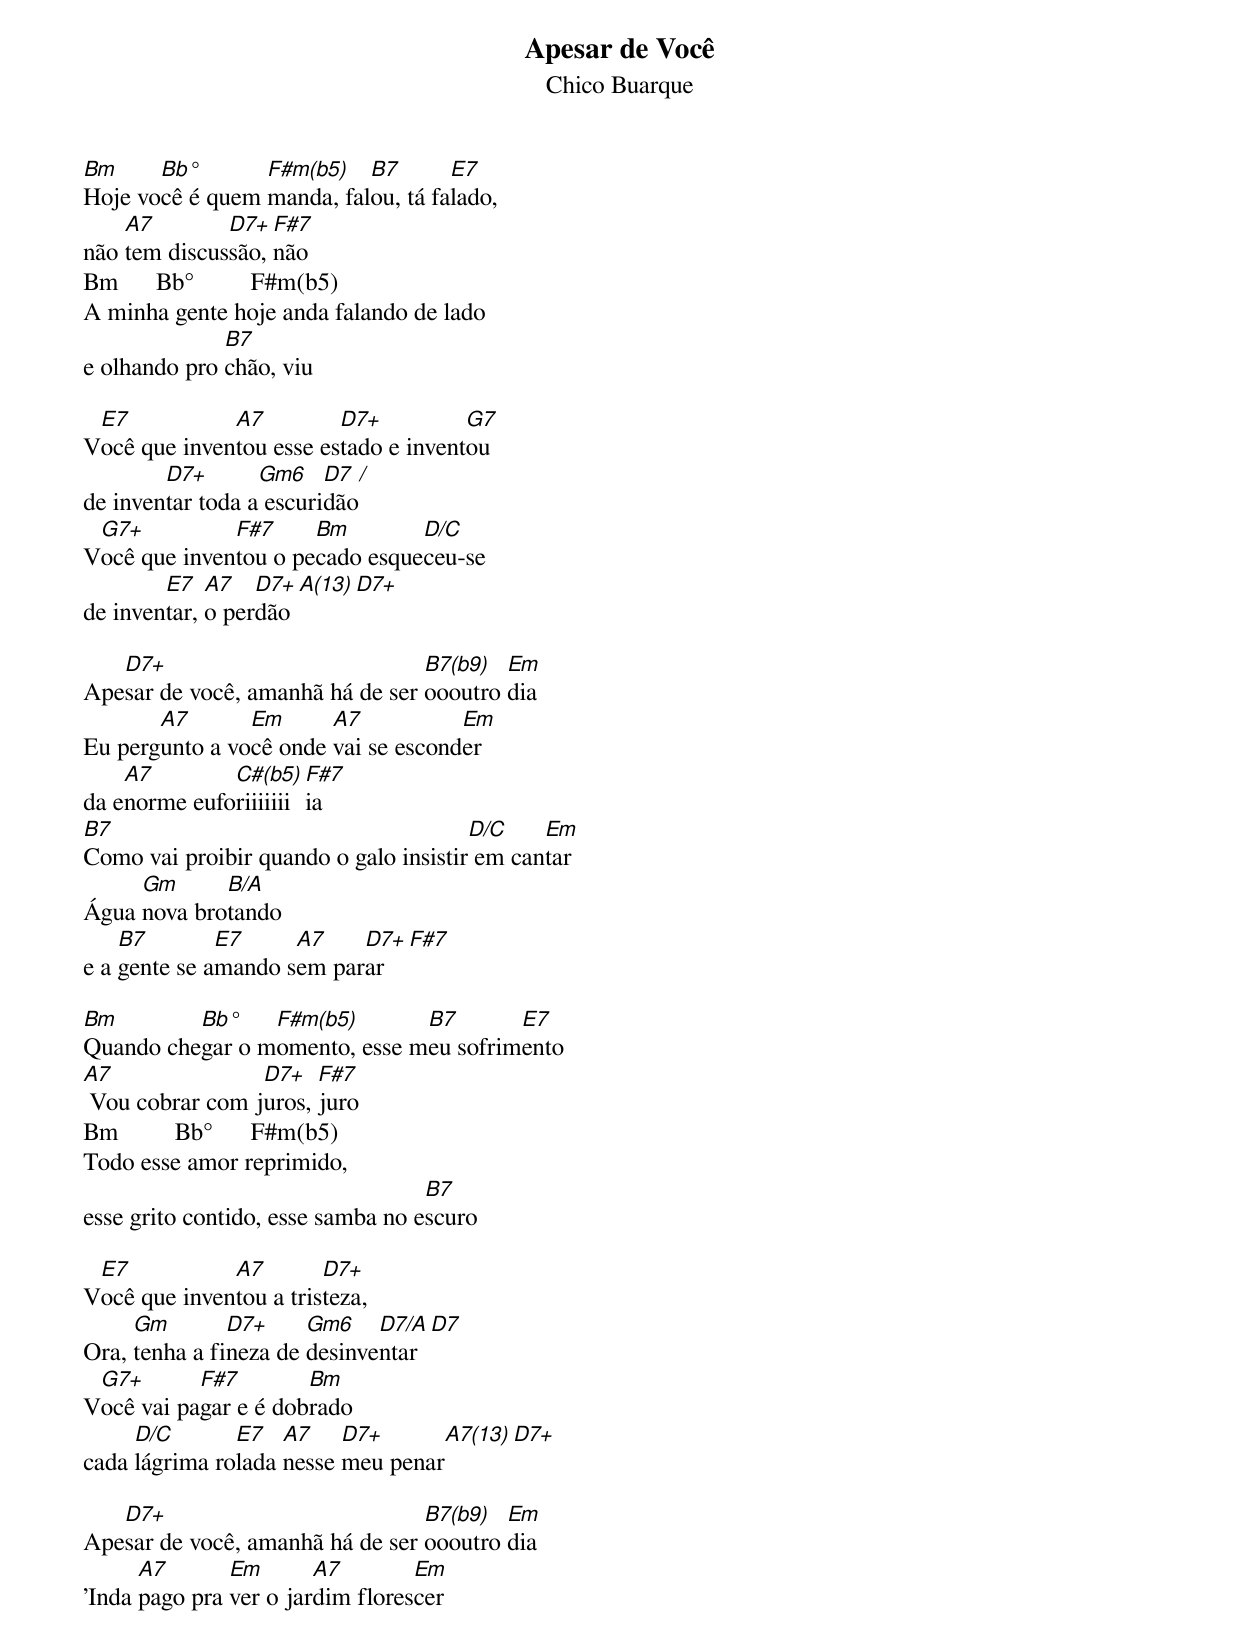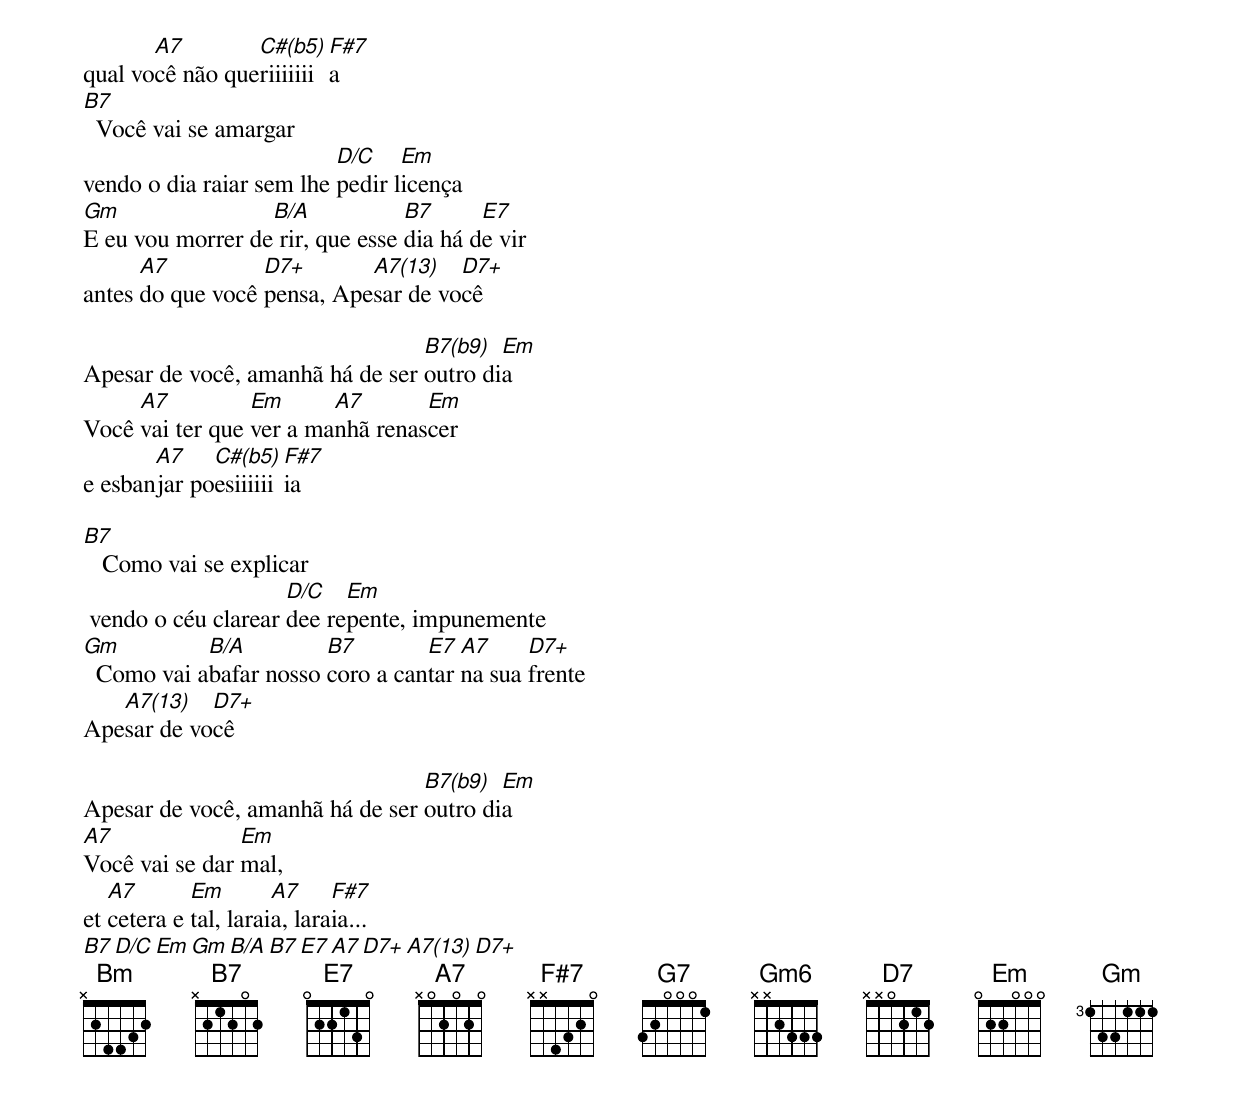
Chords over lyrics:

Apesar de Você
Chico Buarque

Bm     Bb°       F#m(b5)   B7       E7
Hoje você é quem manda, falou, tá falado,
    A7        D7+  F#7
não tem discussão, não
Bm      Bb°         F#m(b5)
A minha gente hoje anda falando de lado
              B7
e olhando pro chão, viu

 E7           A7         D7+          G7
Você que inventou esse estado e inventou
        D7+       Gm6    D7   /
de inventar toda a escuridão
 G7+          F#7     Bm        D/C
Você que inventou o pecado esqueceu-se
        E7   A7   D7+  A(13)  D7+
de inventar, o perdão

   D7+                           B7(b9)  Em
Apesar de você, amanhã há de ser oooutro dia
       A7       Em      A7           Em
Eu pergunto a você onde vai se esconder
    A7        C#(b5)  F#7
da enorme euforiiiiiiiia
B7                                     D/C    Em
Como vai proibir quando o galo insistir em cantar
     Gm      B/A
Água nova brotando
    B7        E7     A7    D7+  F#7
e a gente se amando sem parar

Bm        Bb°    F#m(b5)       B7       E7
Quando chegar o momento, esse meu sofrimento
A7               D7+   F#7
 Vou cobrar com juros, juro
Bm         Bb°      F#m(b5)
Todo esse amor reprimido,
                                   B7
esse grito contido, esse samba no escuro

 E7           A7        D7+
Você que inventou a tristeza,
     Gm        D7+     Gm6    D7/A  D7
Ora, tenha a fineza de desinventar
 G7+       F#7        Bm
Você vai pagar e é dobrado
     D/C       E7   A7    D7+      A7(13) D7+
cada lágrima rolada nesse meu penar

   D7+                           B7(b9)  Em
Apesar de você, amanhã há de ser oooutro dia
      A7       Em       A7        Em
'Inda pago pra ver o jardim florescer
       A7        C#(b5)  F#7
qual você não queriiiiiiia
B7
  Você vai se amargar
                          D/C    Em
vendo o dia raiar sem lhe pedir licença
Gm                B/A            B7      E7
E eu vou morrer de rir, que esse dia há de vir
      A7          D7+       A7(13)   D7+
antes do que você pensa, Apesar de você

                                 B7(b9)  Em
Apesar de você, amanhã há de ser outro dia
     A7          Em      A7       Em
Você vai ter que ver a manhã renascer
       A7    C#(b5)  F#7
e esbanjar poesiiiiiiia

B7
   Como vai se explicar
                     D/C   Em
 vendo o céu clarear dee repente, impunemente
Gm          B/A         B7        E7  A7     D7+
  Como vai abafar nosso coro a cantar na sua frente
   A7(13)   D7+
Apesar de você

                                 B7(b9)  Em
Apesar de você, amanhã há de ser outro dia
A7              Em
Você vai se dar mal,
   A7       Em        A7     F#7
et cetera e tal, laraia, laraia...
B7  D/C   Em    Gm    B/A   B7  E7  A7  D7+  A7(13) D7+
